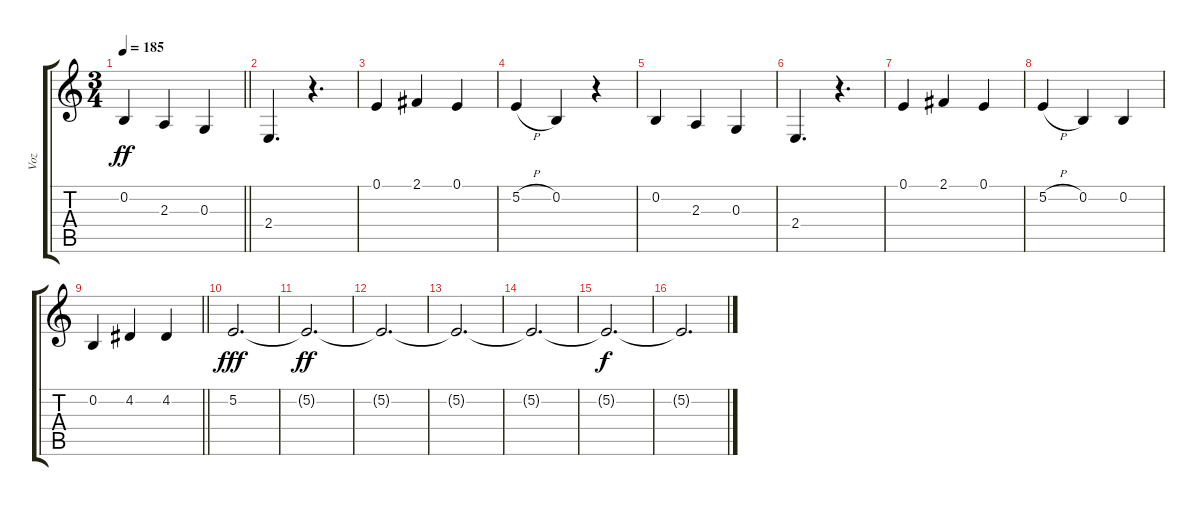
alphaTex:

\track ("Voz" "Voz") {instrument flute}
\staff {score tabs}
\tuning (E4 B3 G3 D3 A2 E2) {hide}
\ts (3 4)
\tempo 185
\clef g2
\barLineRight lightlight
\ks c
0.2.4{dy ff} 2.3.4 0.3.4 |
2.4.4{d} r.4{d} |
0.1.4 2.1.4 0.1.4 |
5.2{h}.4 0.2.4 r.4 |
0.2.4 2.3.4 0.3.4 |
2.4.4{d} r.4{d} |
0.1.4 2.1.4 0.1.4 |
5.2{h}.4 0.2.4 0.2.4 |
\barLineRight lightlight
0.2.4 4.2.4 4.2.4 |
5.2.2{d dy fff} |
5.2{t}.2{d dy ff} |
5.2{t}.2{d} |
5.2{t}.2{d} |
5.2{t}.2{d volume 0} |
5.2{t}.2{d dy f} |
5.2{t}.2{d}
